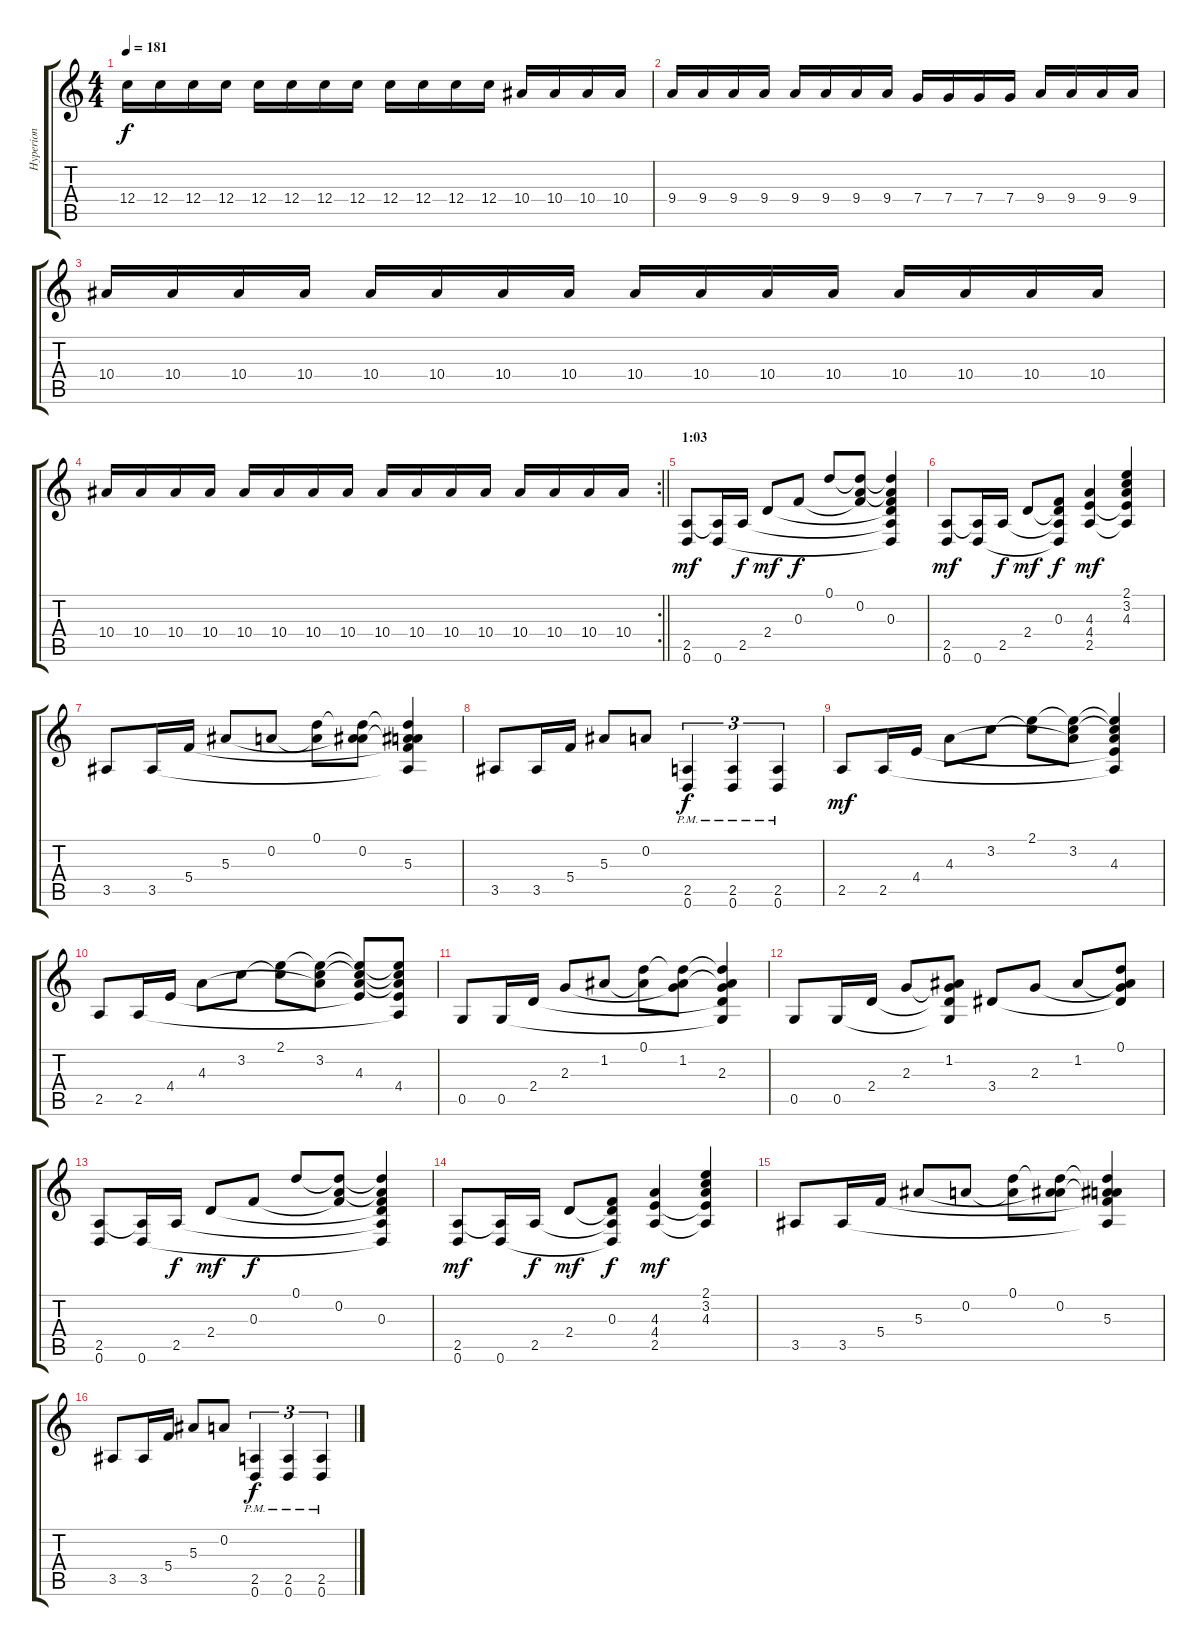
\track ("Hyperion" "Hyperion") {instrument distortionguitar}
\staff {score tabs}
\tuning (D4 A3 F3 C3 G2 D2) {hide}
\ts (4 4)
\tempo 181
\clef g2
\ks c
12.4.16{dy f} 12.4.16 12.4.16 12.4.16 12.4.16 12.4.16 12.4.16 12.4.16 12.4.16 12.4.16 12.4.16 12.4.16 10.4.16 10.4.16 10.4.16 10.4.16 |
9.4.16 9.4.16 9.4.16 9.4.16 9.4.16 9.4.16 9.4.16 9.4.16 7.4.16 7.4.16 7.4.16 7.4.16 9.4.16 9.4.16 9.4.16 9.4.16 |
10.4.16 10.4.16 10.4.16 10.4.16 10.4.16 10.4.16 10.4.16 10.4.16 10.4.16 10.4.16 10.4.16 10.4.16 10.4.16 10.4.16 10.4.16 10.4.16 |
\rc 2
\barLineRight lightlight
10.4.16 10.4.16 10.4.16 10.4.16 10.4.16 10.4.16 10.4.16 10.4.16 10.4.16 10.4.16 10.4.16 10.4.16 10.4.16 10.4.16 10.4.16 10.4.16 |
\section ("" "1:03")
(2.5 0.6).8{dy mf} (2.5{t} 0.6).16 2.5.16{dy f} 2.4.8{dy mf} 0.3.8{dy f} 0.1.8 (0.1{t} 0.2 0.3{t}).8 (0.1{t} 0.2{t} 0.3 2.4{t} 2.5{t} 0.6{t}).4 |
(2.5 0.6).8{dy mf} (2.5{t} 0.6).16 2.5.16{dy f} 2.4.8{dy mf} (0.3 2.4{t} 2.5{t} 0.6{t}).8{dy f} (4.3 4.4 2.5).4{dy mf} (2.1 3.2 4.3 4.4{t} 2.5{t}).4 |
3.5.8 3.5.16 5.4.16 5.3.8 0.2.8 (0.1 0.2{t}).8 (0.1{t} 0.2 5.3{t}).8 (0.1{t} 0.2{t} 5.3 5.4{t} 3.5{t}).4 |
3.5.8 3.5.16 5.4.16 5.3.8 0.2.8 (2.5{pm} 0.6{pm}).4{tu (3 2) dy f} (2.5{pm} 0.6{pm}).4{tu (3 2)} (2.5{pm} 0.6{pm}).4{tu (3 2)} |
2.5.8{dy mf} 2.5.16 4.4.16 4.3.8 3.2.8 (2.1 3.2{t}).8 (2.1{t} 3.2 4.3{t}).8 (2.1{t} 3.2{t} 4.3 4.4{t} 2.5{t}).4 |
2.5.8 2.5.16 4.4.16 4.3.8 3.2.8 (2.1 3.2{t}).8 (2.1{t} 3.2 4.3{t}).8 (2.1{t} 3.2{t} 4.3 4.4{t}).8 (2.1{t} 3.2{t} 4.3{t} 4.4 2.5{t}).8 |
0.5.8 0.5.16 2.4.16 2.3.8 1.2.8 (0.1 1.2{t}).8 (0.1{t} 1.2 2.3{t}).8 (0.1{t} 1.2{t} 2.3 2.4{t} 0.5{t}).4 |
0.5.8 0.5.16 2.4.16 2.3.8 (1.2 2.3{t} 2.4{t} 0.5{t}).8 3.4.8 2.3.8 1.2.8 (0.1 1.2{t} 2.3{t} 3.4{t}).8 |
(2.5 0.6).8 (2.5{t} 0.6).16 2.5.16{dy f} 2.4.8{dy mf} 0.3.8{dy f} 0.1.8 (0.1{t} 0.2 0.3{t}).8 (0.1{t} 0.2{t} 0.3 2.4{t} 2.5{t} 0.6{t}).4 |
(2.5 0.6).8{dy mf} (2.5{t} 0.6).16 2.5.16{dy f} 2.4.8{dy mf} (0.3 2.4{t} 2.5{t} 0.6{t}).8{dy f} (4.3 4.4 2.5).4{dy mf} (2.1 3.2 4.3 4.4{t} 2.5{t}).4 |
3.5.8 3.5.16 5.4.16 5.3.8 0.2.8 (0.1 0.2{t}).8 (0.1{t} 0.2 5.3{t}).8 (0.1{t} 0.2{t} 5.3 5.4{t} 3.5{t}).4 |
3.5.8 3.5.16 5.4.16 5.3.8 0.2.8 (2.5{pm} 0.6{pm}).4{tu (3 2) dy f} (2.5{pm} 0.6{pm}).4{tu (3 2)} (2.5{pm} 0.6{pm}).4{tu (3 2)}
